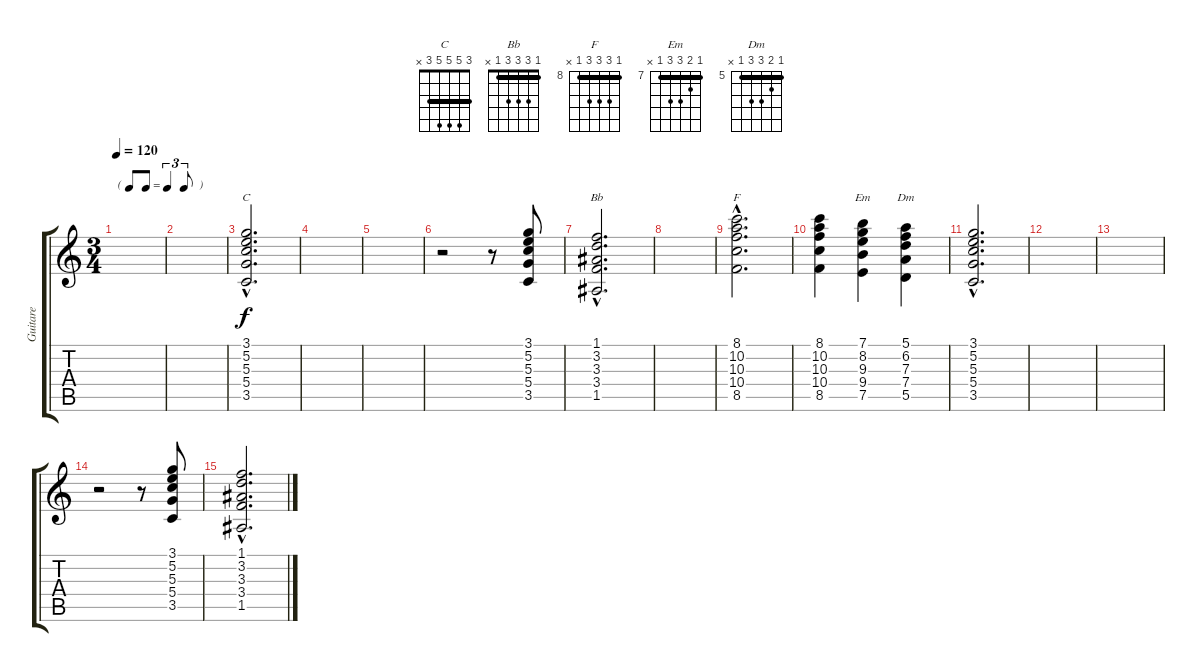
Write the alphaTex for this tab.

\track ("Guitare" "Guitare") {instrument acousticguitarsteel}
\staff {score tabs}
\tuning (E4 B3 G3 D3 A2 E2) {hide}
\chord ("C" 3 5 5 5 3 x) {barre 3}
\chord ("Bb" 1 3 3 3 1 x) {barre 1}
\chord ("F" 8 10 10 10 8 x) {firstfret 8 barre 8}
\chord ("Em" 7 8 9 9 7 x) {firstfret 7 barre 7}
\chord ("Dm" 5 6 7 7 5 x) {firstfret 5 barre 5}
\ts (3 4)
\tf triplet8th
\tempo 120
\clef g2
\ks c
|
|
(3.1{hac} 5.2{hac} 5.3{hac} 5.4{hac} 3.5{hac}).2{d ch "C"} |
|
|
r.2 r.8 (3.1 5.2 5.3 5.4 3.5).8 |
(1.1{hac} 3.2{hac} 3.3{hac} 3.4{hac} 1.5{hac}).2{d ch "Bb"} |
|
(8.1{hac} 10.2{hac} 10.3{hac} 10.4{hac} 8.5{hac}).2{d ch "F"} |
(8.1 10.2 10.3 10.4 8.5).4 (7.1 8.2 9.3 9.4 7.5).4{ch "Em"} (5.1 6.2 7.3 7.4 5.5).4{ch "Dm"} |
(3.1{hac} 5.2{hac} 5.3{hac} 5.4{hac} 3.5{hac}).2{d} |
|
|
r.2 r.8 (3.1 5.2 5.3 5.4 3.5).8 |
(1.1{hac} 3.2{hac} 3.3{hac} 3.4{hac} 1.5{hac}).2{d}
